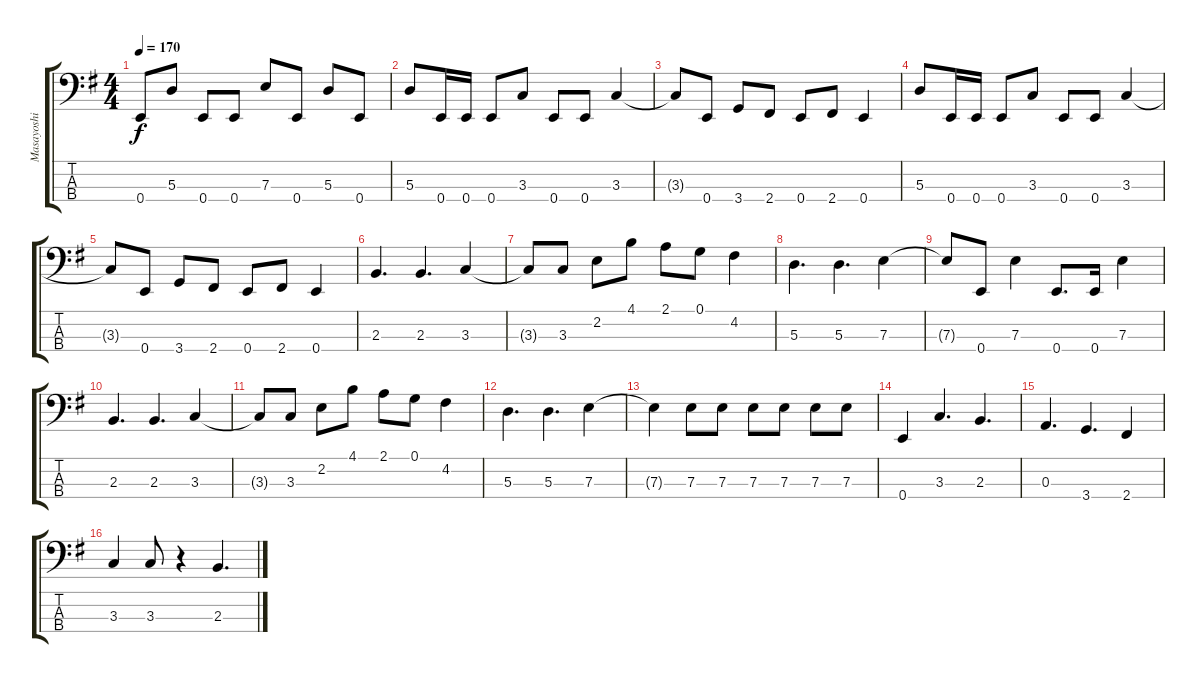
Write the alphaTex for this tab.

\track ("Masayoshi Yamashita" "Masayoshi ") {instrument electricbassfinger}
\staff {score tabs}
\tuning (G2 D2 A1 E1) {hide}
\ts (4 4)
\tempo 170
\clef f4
\ks eminor
0.4.8{dy f} 5.3.8 0.4.8 0.4.8 7.3.8 0.4.8 5.3.8 0.4.8 |
5.3.8 0.4.16 0.4.16 0.4.8 3.3.8 0.4.8 0.4.8 3.3.4 |
3.3{t}.8 0.4.8 3.4.8 2.4.8 0.4.8 2.4.8 0.4.4 |
5.3.8 0.4.16 0.4.16 0.4.8 3.3.8 0.4.8 0.4.8 3.3.4 |
3.3{t}.8 0.4.8 3.4.8 2.4.8 0.4.8 2.4.8 0.4.4 |
2.3.4{d} 2.3.4{d} 3.3.4 |
3.3{t}.8 3.3.8 2.2.8 4.1.8 2.1.8 0.1.8 4.2.4 |
5.3.4{d} 5.3.4{d} 7.3.4 |
7.3{t}.8 0.4.8 7.3.4 0.4.8{d} 0.4.16 7.3.4 |
2.3.4{d} 2.3.4{d} 3.3.4 |
3.3{t}.8 3.3.8 2.2.8 4.1.8 2.1.8 0.1.8 4.2.4 |
5.3.4{d} 5.3.4{d} 7.3.4 |
7.3{t}.4 7.3.8 7.3.8 7.3.8 7.3.8 7.3.8 7.3.8 |
0.4.4 3.3.4{d} 2.3.4{d} |
0.3.4{d} 3.4.4{d} 2.4.4 |
3.3.4 3.3.8 r.4 2.3.4{d}
